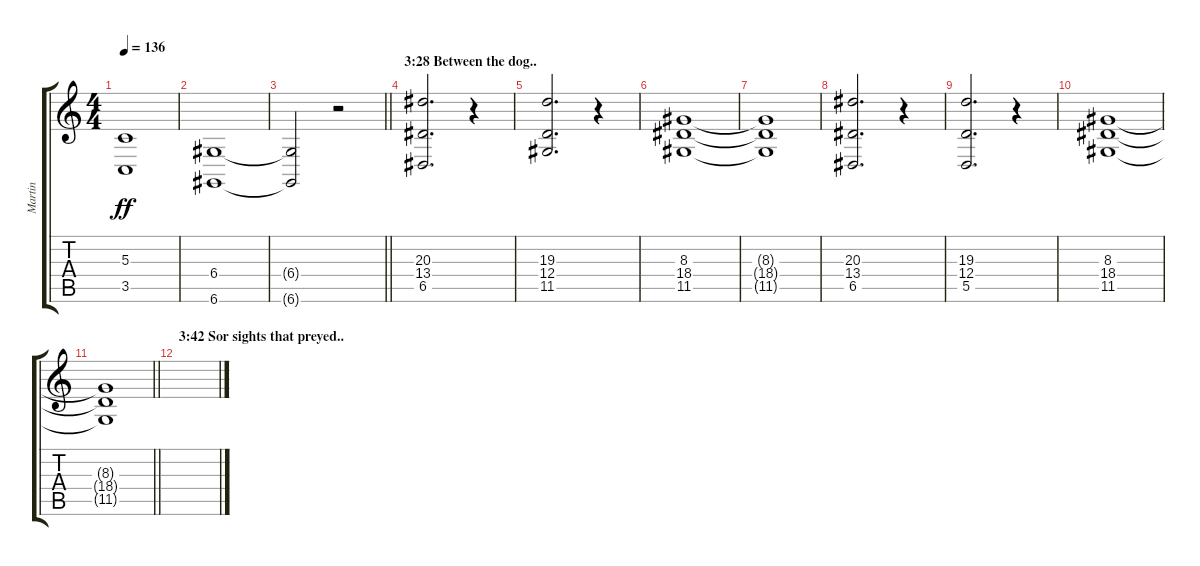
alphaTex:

\track ("Martin" "Martin") {instrument musicbox}
\staff {score tabs}
\tuning (E4 B3 G3 D3 A2 D2) {hide}
\ts (4 4)
\tempo 136
\clef g2
\ks c
(5.3{t} 3.5{t}).1{dy ff} |
(6.4 6.6).1 |
\barLineRight lightlight
(6.4{t} 6.6{t}).2 r.2 |
\section ("" "3:28 Between the dog..")
(20.3 13.4 6.5).2{d} r.4 |
(19.3 12.4 11.5).2{d} r.4 |
(8.3 18.4 11.5).1 |
(8.3{t} 18.4{t} 11.5{t}).1 |
(20.3 13.4 6.5).2{d} r.4 |
(19.3 12.4 5.5).2{d} r.4 |
(8.3 18.4 11.5).1 |
\barLineRight lightlight
(8.3{t} 18.4{t} 11.5{t}).1 |
\section ("" "3:42 Sor sights that preyed..")
